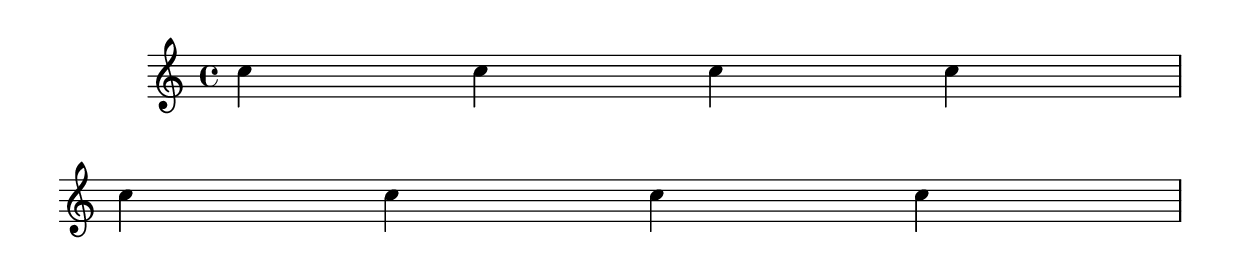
%% Do not edit this file; it is auto-generated from LSR http://lsr.dsi.unimi.it
%% This file is in the public domain.
\version "2.12.3"

\header {
  lsrtags = "rhythms, contexts-and-engravers"

  texidoc = "
Bar numbers can be removed entirely by removing the
@code{Bar_number_engraver} from the @code{Score} context.

"
  doctitle = "Removing bar numbers from a score"
} % begin verbatim

\layout {
  \context {
    \Score
    \remove "Bar_number_engraver"
  }
}

\relative c'' {
  c4 c c c \break
  c4 c c c
}

